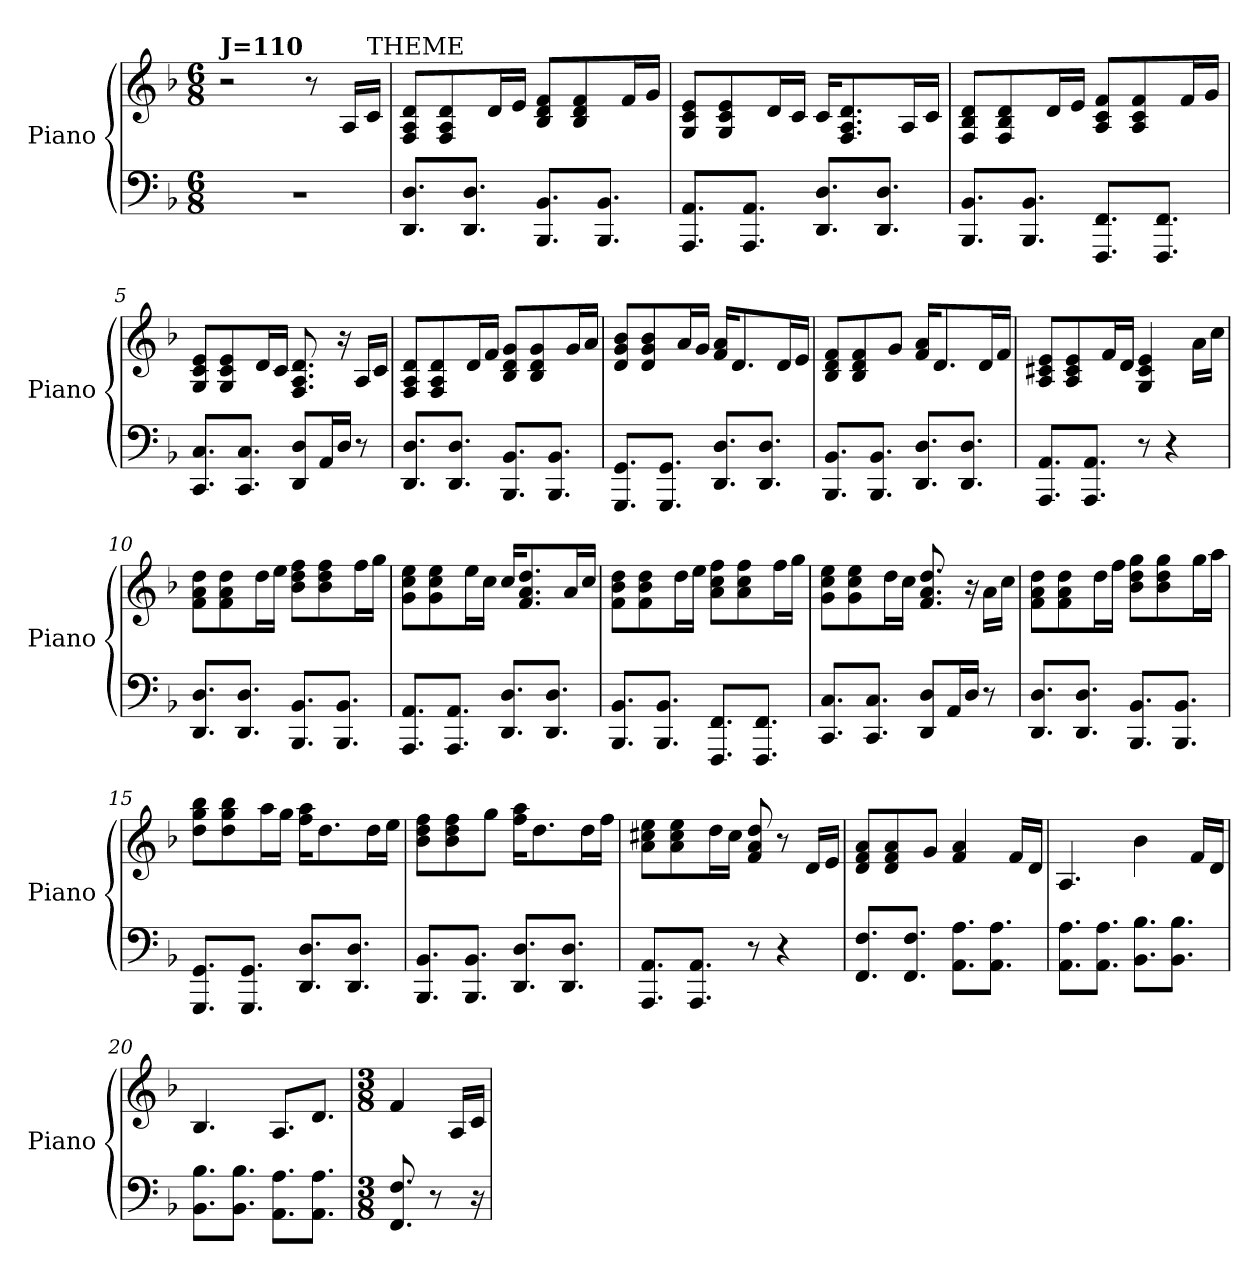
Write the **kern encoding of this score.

**kern	**kern
*part1	*part1
*staff2	*staff1
*I"Piano	*
*I'Piano	*
*clefF4	*clefG2
*k[b-]	*k[b-]
*M6/8	*M6/8
=1	=1
!	!LO:TX:a:B:t=J=110
2.rE	2rcc
.	8r
.	16A/LL
!	!LO:TX:a:t=THEME
.	16c/JJ
=2	=2
8.DD/ 8.D/L	8F/ 8A/ 8d/L
.	8F/ 8A/ 8d/
8.DD/ 8.D/J	.
.	16d/L
.	16e/JJ
8.BBB-/ 8.BB-/L	8B-/ 8d/ 8f/L
.	8B-/ 8d/ 8f/
8.BBB-/ 8.BB-/J	.
.	16f/L
.	16g/JJ
=3	=3
8.AAA/ 8.AA/L	8G/ 8c/ 8e/L
.	8G/ 8c/ 8e/
8.AAA/ 8.AA/J	.
.	16d/L
.	16c/JJ
8.DD/ 8.D/L	16c/KL
.	8.F/ 8.A/ 8.d/
8.DD/ 8.D/J	.
.	16A/L
.	16c/JJ
=4	=4
8.BBB-/ 8.BB-/L	8F/ 8B-/ 8d/L
.	8F/ 8B-/ 8d/
8.BBB-/ 8.BB-/J	.
.	16d/L
.	16e/JJ
8.FFF/ 8.FF/L	8A/ 8c/ 8f/L
.	8A/ 8c/ 8f/
8.FFF/ 8.FF/J	.
.	16f/L
.	16g/JJ
!!LO:LB:g=z
=5	=5
8.CC/ 8.C/L	8G/ 8c/ 8e/L
.	8G/ 8c/ 8e/
8.CC/ 8.C/J	.
.	16d/L
.	16c/JJ
8DD/ 8D/L	8.F/ 8.A/ 8.d/
16AA/L	.
16D/JJ	16ra
8r	16A/LL
.	16c/JJ
=6	=6
8.DD/ 8.D/L	8F/ 8A/ 8d/L
.	8F/ 8A/ 8d/
8.DD/ 8.D/J	.
.	16d/L
.	16f/JJ
8.BBB-/ 8.BB-/L	8B-/ 8d/ 8g/L
.	8B-/ 8d/ 8g/
8.BBB-/ 8.BB-/J	.
.	16g/L
.	16a/JJ
=7	=7
8.GGG/ 8.GG/L	8d/ 8g/ 8b-/L
.	8d/ 8g/ 8b-/
8.GGG/ 8.GG/J	.
.	16a/L
.	16g/JJ
8.DD/ 8.D/L	16f/ 16a/KL
.	8.d/
8.DD/ 8.D/J	.
.	16d/L
.	16e/JJ
=8	=8
8.BBB-/ 8.BB-/L	8B-/ 8d/ 8f/L
.	8B-/ 8d/ 8f/
8.BBB-/ 8.BB-/J	.
.	8g/J
8.DD/ 8.D/L	16f/ 16a/KL
.	8.d/
8.DD/ 8.D/J	.
.	16d/L
.	16f/JJ
!!LO:LB:g=z
=9	=9
8.AAA/ 8.AA/L	8A/ 8c#X/ 8e/L
.	8A/ 8c#/ 8e/
8.AAA/ 8.AA/J	.
.	16f/L
.	16d/JJ
8r	4G/ 4c#/ 4e/
4r	.
.	16a\LL
.	16cc\JJ
=10	=10
8.DD/ 8.D/L	8f\ 8a\ 8dd\L
.	8f\ 8a\ 8dd\
8.DD/ 8.D/J	.
.	16dd\L
.	16ee\JJ
8.BBB-/ 8.BB-/L	8b-\ 8dd\ 8ff\L
.	8b-\ 8dd\ 8ff\
8.BBB-/ 8.BB-/J	.
.	16ff\L
.	16gg\JJ
=11	=11
8.AAA/ 8.AA/L	8g\ 8cc\ 8ee\L
.	8g\ 8cc\ 8ee\
8.AAA/ 8.AA/J	.
.	16ee\L
.	16cc\JJ
8.DD/ 8.D/L	16cc/KL
.	8.f/ 8.a/ 8.dd/
8.DD/ 8.D/J	.
.	16a/L
.	16cc/JJ
=12	=12
8.BBB-/ 8.BB-/L	8f\ 8b-\ 8dd\L
.	8f\ 8b-\ 8dd\
8.BBB-/ 8.BB-/J	.
.	16dd\L
.	16ee\JJ
8.FFF/ 8.FF/L	8a\ 8cc\ 8ff\L
.	8a\ 8cc\ 8ff\
8.FFF/ 8.FF/J	.
.	16ff\L
.	16gg\JJ
!!LO:LB:g=z
=13	=13
8.CC/ 8.C/L	8g\ 8cc\ 8ee\L
.	8g\ 8cc\ 8ee\
8.CC/ 8.C/J	.
.	16dd\L
.	16cc\JJ
8DD/ 8D/L	8.f/ 8.a/ 8.dd/
16AA/L	.
16D/JJ	16ra
8r	16a\LL
.	16cc\JJ
=14	=14
8.DD/ 8.D/L	8f\ 8a\ 8dd\L
.	8f\ 8a\ 8dd\
8.DD/ 8.D/J	.
.	16dd\L
.	16ff\JJ
8.BBB-/ 8.BB-/L	8b-\ 8dd\ 8gg\L
.	8b-\ 8dd\ 8gg\
8.BBB-/ 8.BB-/J	.
.	16gg\L
.	16aa\JJ
=15	=15
8.GGG/ 8.GG/L	8dd\ 8gg\ 8bb-\L
.	8dd\ 8gg\ 8bb-\
8.GGG/ 8.GG/J	.
.	16aa\L
.	16gg\JJ
8.DD/ 8.D/L	16ff\ 16aa\KL
.	8.dd\
8.DD/ 8.D/J	.
.	16dd\L
.	16ee\JJ
=16	=16
8.BBB-/ 8.BB-/L	8b-\ 8dd\ 8ff\L
.	8b-\ 8dd\ 8ff\
8.BBB-/ 8.BB-/J	.
.	8gg\J
8.DD/ 8.D/L	16ff\ 16aa\KL
.	8.dd\
8.DD/ 8.D/J	.
.	16dd\L
.	16ff\JJ
!!LO:LB:g=z
=17	=17
8.AAA/ 8.AA/L	8a\ 8cc#X\ 8ee\L
.	8a\ 8cc#\ 8ee\
8.AAA/ 8.AA/J	.
.	16dd\L
.	16cc#\JJ
8r	8f/ 8a/ 8dd/
4r	8r
.	16d/LL
.	16e/JJ
=18	=18
8.FF/ 8.F/L	8d/ 8f/ 8a/L
.	8d/ 8f/ 8a/
8.FF/ 8.F/J	.
.	8g/J
8.AA\ 8.A\L	4f/ 4a/
8.AA\ 8.A\J	.
.	16f/LL
.	16d/JJ
=19	=19
8.AA\ 8.A\L	4.A/
8.AA\ 8.A\J	.
8.BB-\ 8.B-\L	4b-\
8.BB-\ 8.B-\J	.
.	16f/LL
.	16d/JJ
=20	=20
8.BB-\ 8.B-\L	4.B-/
8.BB-\ 8.B-\J	.
8.AA\ 8.A\L	8.A/L
8.AA\ 8.A\J	8.d/J
=21	=21
*M3/8	*M3/8
8.FF/ 8.F/	4f/
8r	.
.	16A/LL
16rC	16c/JJ
=	=
*-	*-
